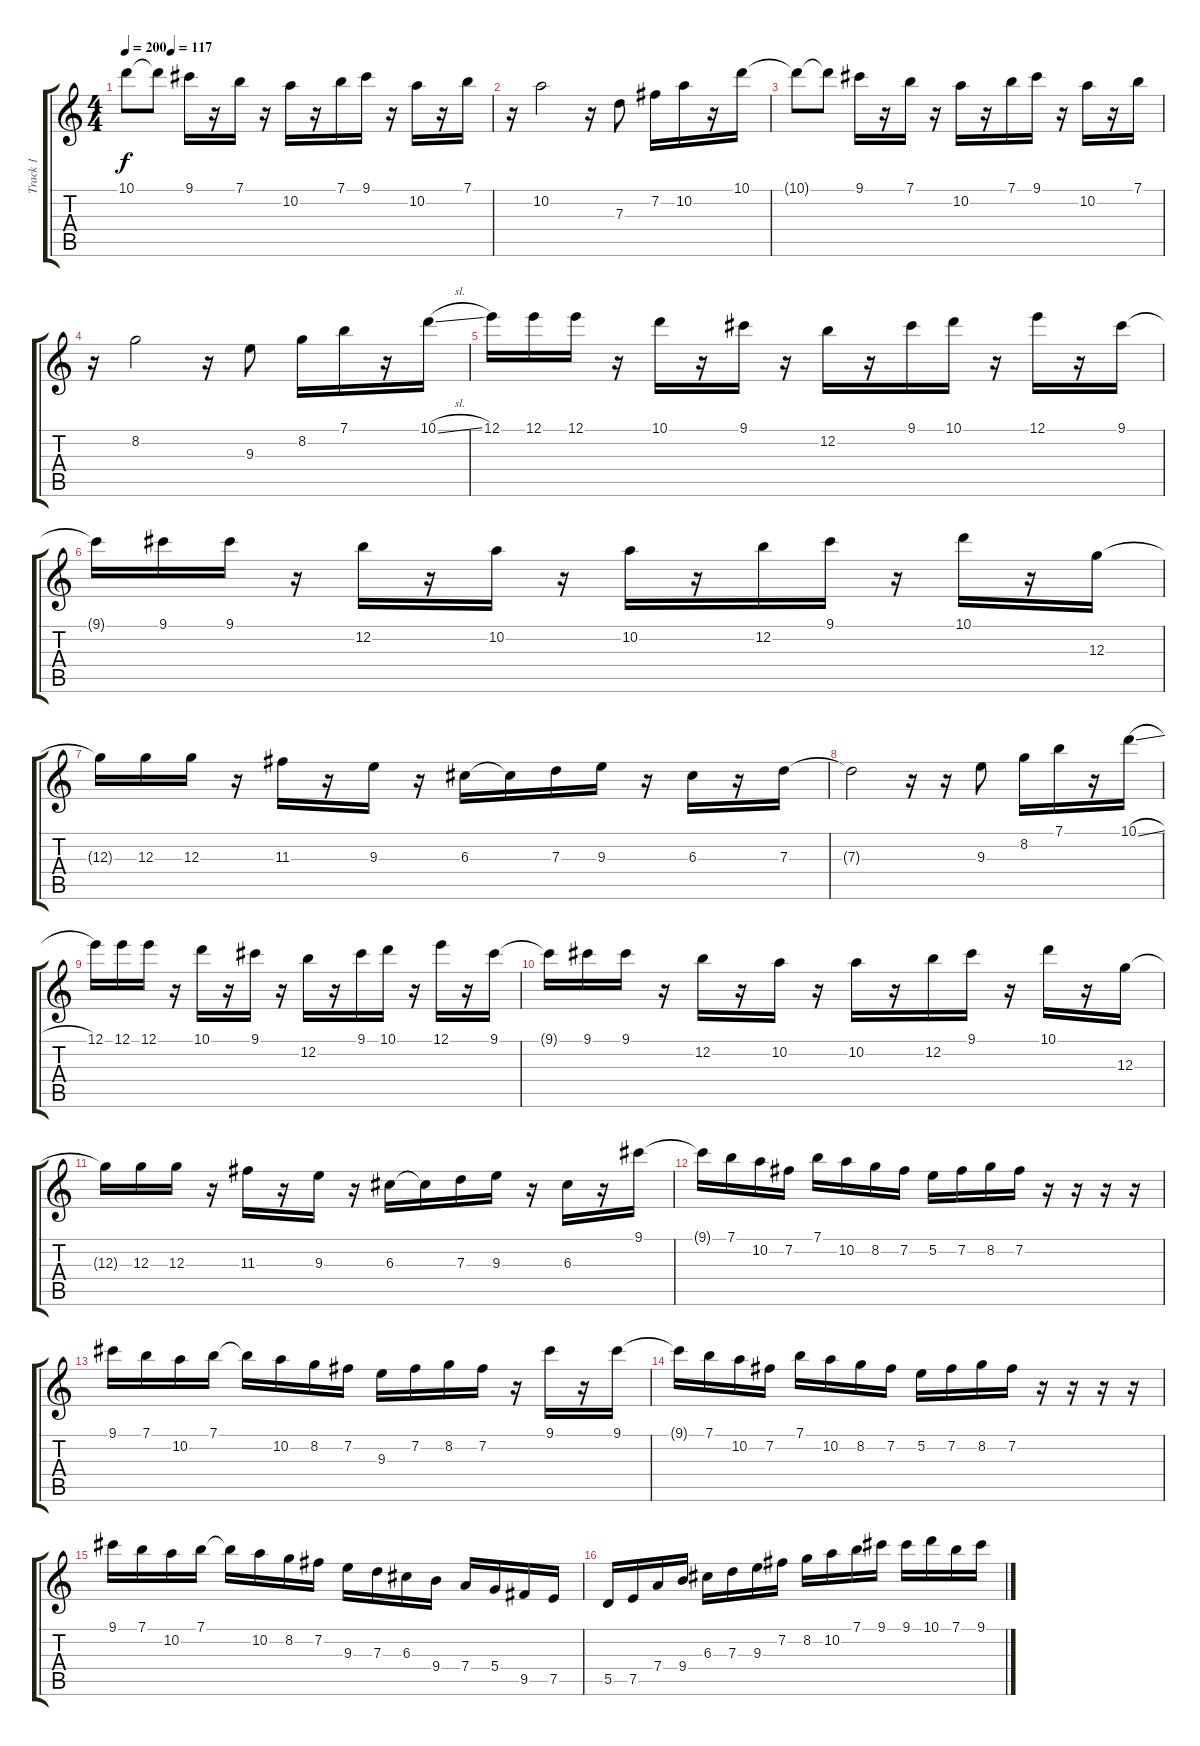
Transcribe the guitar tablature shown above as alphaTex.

\track ("Track 1" "Track 1") {instrument acousticguitarsteel}
\staff {score tabs}
\tuning (E4 B3 G3 D3 A2 E2) {hide}
\ts (4 4)
\tempo 200
\tempo (117 0.125)
\clef g2
\ks c
10.1{t}.8{dy f} 10.1{t}.8 9.1.16 r.16 7.1.16 r.16 10.2.16 r.16 7.1.16 9.1.16 r.16 10.2.16 r.16 7.1.16 |
r.16 10.2.2 r.16 7.3.8 7.2.16 10.2.16 r.16 10.1.16 |
10.1{t}.8 10.1{t}.8 9.1.16 r.16 7.1.16 r.16 10.2.16 r.16 7.1.16 9.1.16 r.16 10.2.16 r.16 7.1.16 |
r.16 8.2.2 r.16 9.3.8 8.2.16 7.1.16 r.16 10.1{sl}.16 |
12.1.16 12.1.16 12.1.16 r.16 10.1.16 r.16 9.1.16 r.16 12.2.16 r.16 9.1.16 10.1.16 r.16 12.1.16 r.16 9.1.16 |
9.1{t}.16 9.1.16 9.1.16 r.16 12.2.16 r.16 10.2.16 r.16 10.2.16 r.16 12.2.16 9.1.16 r.16 10.1.16 r.16 12.3.16 |
12.3{t}.16 12.3.16 12.3.16 r.16 11.3.16 r.16 9.3.16 r.16 6.3.16 6.3{t}.16 7.3.16 9.3.16 r.16 6.3.16 r.16 7.3.16 |
7.3{t}.2 r.16 r.16 9.3.8 8.2.16 7.1.16 r.16 10.1{sl}.16 |
12.1.16 12.1.16 12.1.16 r.16 10.1.16 r.16 9.1.16 r.16 12.2.16 r.16 9.1.16 10.1.16 r.16 12.1.16 r.16 9.1.16 |
9.1{t}.16 9.1.16 9.1.16 r.16 12.2.16 r.16 10.2.16 r.16 10.2.16 r.16 12.2.16 9.1.16 r.16 10.1.16 r.16 12.3.16 |
12.3{t}.16 12.3.16 12.3.16 r.16 11.3.16 r.16 9.3.16 r.16 6.3.16 6.3{t}.16 7.3.16 9.3.16 r.16 6.3.16 r.16 9.1.16 |
9.1{t}.16 7.1.16 10.2.16 7.2.16 7.1.16 10.2.16 8.2.16 7.2.16 5.2.16 7.2.16 8.2.16 7.2.16 r.16 r.16 r.16 r.16 |
9.1.16 7.1.16 10.2.16 7.1.16 7.1{t}.16 10.2.16 8.2.16 7.2.16 9.3.16 7.2.16 8.2.16 7.2.16 r.16 9.1.16 r.16 9.1.16 |
9.1{t}.16 7.1.16 10.2.16 7.2.16 7.1.16 10.2.16 8.2.16 7.2.16 5.2.16 7.2.16 8.2.16 7.2.16 r.16 r.16 r.16 r.16 |
9.1.16 7.1.16 10.2.16 7.1.16 7.1{t}.16 10.2.16 8.2.16 7.2.16 9.3.16 7.3.16 6.3.16 9.4.16 7.4.16 5.4.16 9.5.16 7.5.16 |
5.5.16 7.5.16 7.4.16 9.4.16 6.3.16 7.3.16 9.3.16 7.2.16 8.2.16 10.2.16 7.1.16 9.1.16 9.1.16 10.1.16 7.1.16 9.1.16
